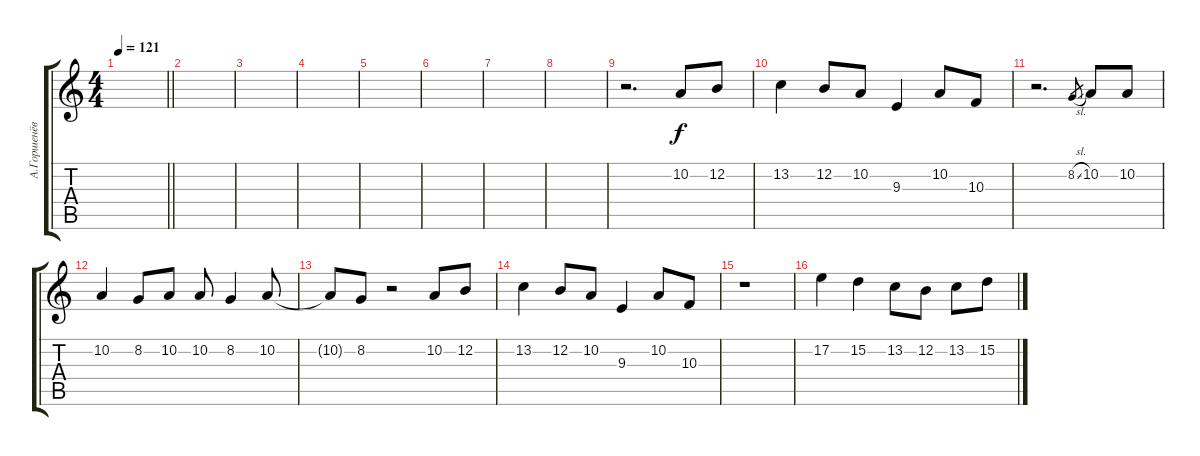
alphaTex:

\track ("А.Горшенёв" "А.Горшенёв") {instrument tubularbells}
\staff {score tabs}
\tuning (E4 B3 G3 D3 A2 E2) {hide}
\ts (4 4)
\tempo 121
\clef g2
\barLineRight lightlight
\ks c
|
|
|
|
|
|
|
|
r.2{d volume 6 instrument electricguitarjazz} 10.2.8 12.2.8 |
13.2.4 12.2.8 10.2.8 9.3.4 10.2.8 10.3.8 |
r.2{d} 8.2{sl}.8{gr} 10.2.8 10.2.8 |
10.2.4 8.2.8 10.2.8 10.2.8 8.2.4 10.2.8 |
10.2{t}.8 8.2.8 r.2 10.2.8 12.2.8 |
13.2.4 12.2.8 10.2.8 9.3.4 10.2.8 10.3.8 |
r.1 |
17.2.4 15.2.4 13.2.8 12.2.8 13.2.8 15.2.8
